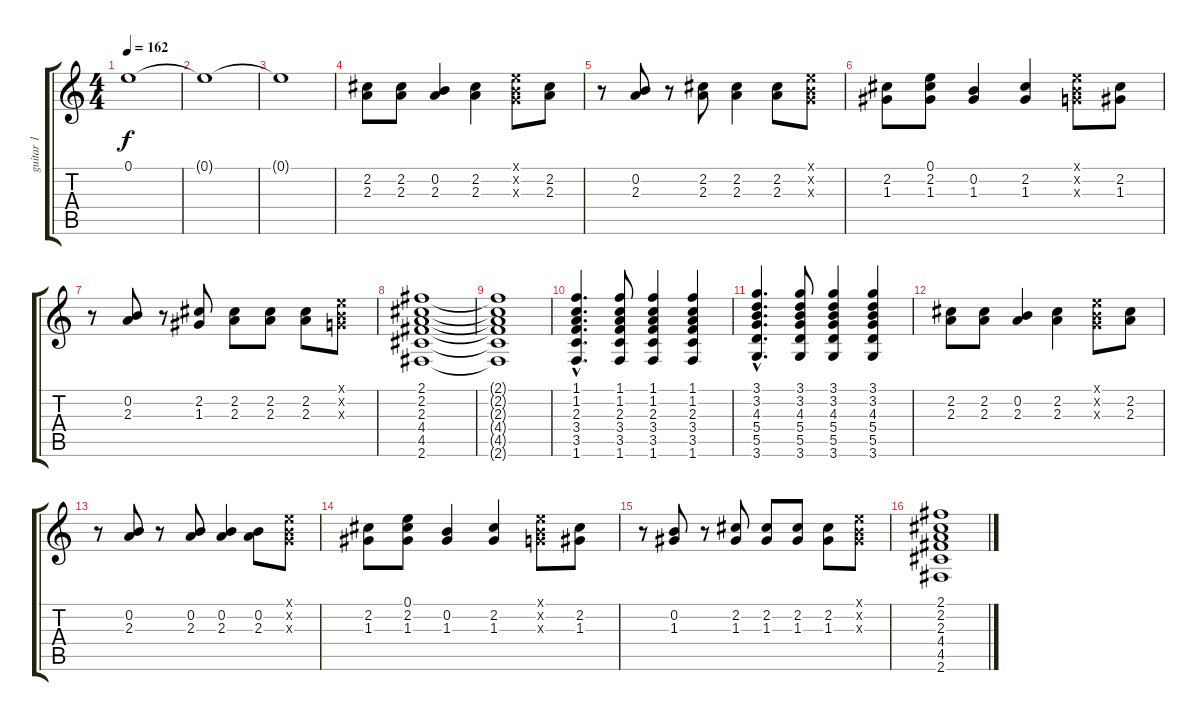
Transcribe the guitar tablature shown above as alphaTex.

\track ("guitar 1" "guitar 1") {instrument distortionguitar}
\staff {score tabs}
\tuning (E4 B3 G3 D3 A2 E2) {hide}
\ts (4 4)
\tempo 162
\clef g2
\ks c
0.1{t}.1{dy f} |
0.1{t}.1 |
0.1{t}.1 |
(2.2 2.3).8 (2.2 2.3).8 (0.2 2.3).4 (2.2 2.3).4 (0.1{x} 0.2{x} 0.3{x}).8 (2.2 2.3).8 |
r.8 (0.2 2.3).8 r.8 (2.2 2.3).8 (2.2 2.3).4 (2.2 2.3).8 (0.1{x} 0.2{x} 0.3{x}).8 |
(2.2 1.3).8 (0.1 2.2 1.3).8 (0.2 1.3).4 (2.2 1.3).4 (0.1{x} 0.2{x} 0.3{x}).8 (2.2 1.3).8 |
r.8 (0.2 2.3).8 r.8 (2.2 1.3).8 (2.2 2.3).8 (2.2 2.3).8 (2.2 2.3).8 (0.1{x} 0.2{x} 0.3{x}).8 |
(2.1 2.2 2.3 4.4 4.5 2.6).1 |
(2.1{t} 2.2{t} 2.3{t} 4.4{t} 4.5{t} 2.6{t}).1 |
(1.1{hac} 1.2{hac} 2.3{hac} 3.4{hac} 3.5{hac} 1.6{hac}).4{d} (1.1 1.2 2.3 3.4 3.5 1.6).8 (1.1 1.2 2.3 3.4 3.5 1.6).4 (1.1 1.2 2.3 3.4 3.5 1.6).4 |
(3.1{hac} 3.2{hac} 4.3{hac} 5.4{hac} 5.5{hac} 3.6{hac}).4{d} (3.1 3.2 4.3 5.4 5.5 3.6).8 (3.1 3.2 4.3 5.4 5.5 3.6).4 (3.1 3.2 4.3 5.4 5.5 3.6).4 |
(2.2 2.3).8 (2.2 2.3).8 (0.2 2.3).4 (2.2 2.3).4 (0.1{x} 0.2{x} 0.3{x}).8 (2.2 2.3).8 |
r.8 (0.2 2.3).8 r.8 (0.2 2.3).8 (0.2 2.3).4 (0.2 2.3).8 (0.1{x} 0.2{x} 0.3{x}).8 |
(2.2 1.3).8 (0.1 2.2 1.3).8 (0.2 1.3).4 (2.2 1.3).4 (0.1{x} 0.2{x} 0.3{x}).8 (2.2 1.3).8 |
r.8 (0.2 1.3).8 r.8 (2.2 1.3).8 (2.2 1.3).8 (2.2 1.3).8 (2.2 1.3).8 (0.1{x} 0.2{x} 1.3{x}).8 |
(2.1 2.2 2.3 4.4 4.5 2.6).1
